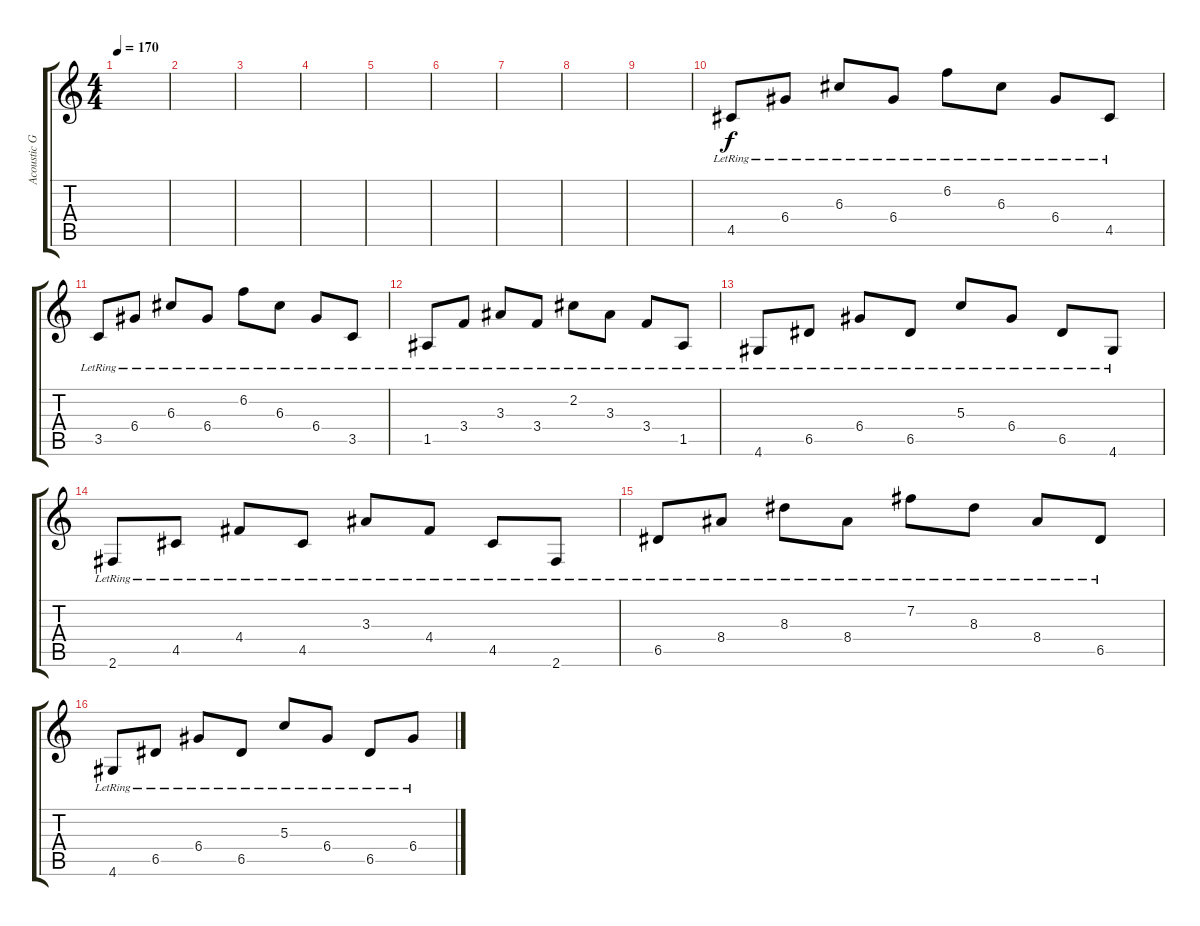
\track ("Acoustic Guitar" "Acoustic G") {instrument acousticguitarsteel}
\staff {score tabs}
\tuning (E4 B3 G3 D3 A2 E2) {hide}
\ts (4 4)
\tempo 170
\clef g2
\ks c
|
|
|
|
|
|
|
|
|
4.5{lr}.8 6.4{lr}.8 6.3{lr}.8 6.4{lr}.8 6.2{lr}.8 6.3{lr}.8 6.4{lr}.8 4.5{lr}.8 |
3.5{lr}.8 6.4{lr}.8 6.3{lr}.8 6.4{lr}.8 6.2{lr}.8 6.3{lr}.8 6.4{lr}.8 3.5{lr}.8 |
1.5{lr}.8 3.4{lr}.8 3.3{lr}.8 3.4{lr}.8 2.2{lr}.8 3.3{lr}.8 3.4{lr}.8 1.5{lr}.8 |
4.6{lr}.8 6.5{lr}.8 6.4{lr}.8 6.5{lr}.8 5.3{lr}.8 6.4{lr}.8 6.5{lr}.8 4.6{lr}.8 |
2.6{lr}.8 4.5{lr}.8 4.4{lr}.8 4.5{lr}.8 3.3{lr}.8 4.4{lr}.8 4.5{lr}.8 2.6{lr}.8 |
6.5{lr}.8 8.4{lr}.8 8.3{lr}.8 8.4{lr}.8 7.2{lr}.8 8.3{lr}.8 8.4{lr}.8 6.5{lr}.8 |
4.6{lr}.8 6.5{lr}.8 6.4{lr}.8 6.5{lr}.8 5.3{lr}.8 6.4{lr}.8 6.5{lr}.8 6.4{lr}.8
